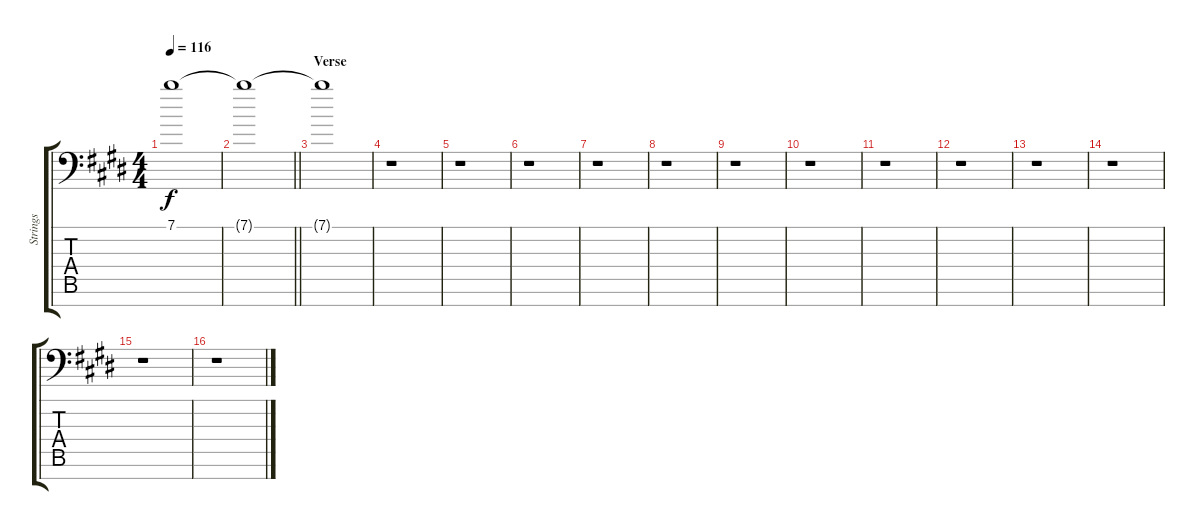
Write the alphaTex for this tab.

\track ("Strings" "Strings") {instrument distortionguitar}
\staff {score tabs}
\tuning (E4 B3 G3 D3 A2 E2 C-1) {hide}
\ts (4 4)
\tempo 116
\clef f4
\ks e
7.1{t}.1{dy f} |
\barLineRight lightlight
7.1{t}.1 |
\section ("" "Verse")
7.1{t}.1 |
r.1 |
r.1 |
r.1 |
r.1 |
r.1 |
r.1 |
r.1 |
r.1 |
r.1 |
r.1 |
r.1 |
r.1 |
r.1
